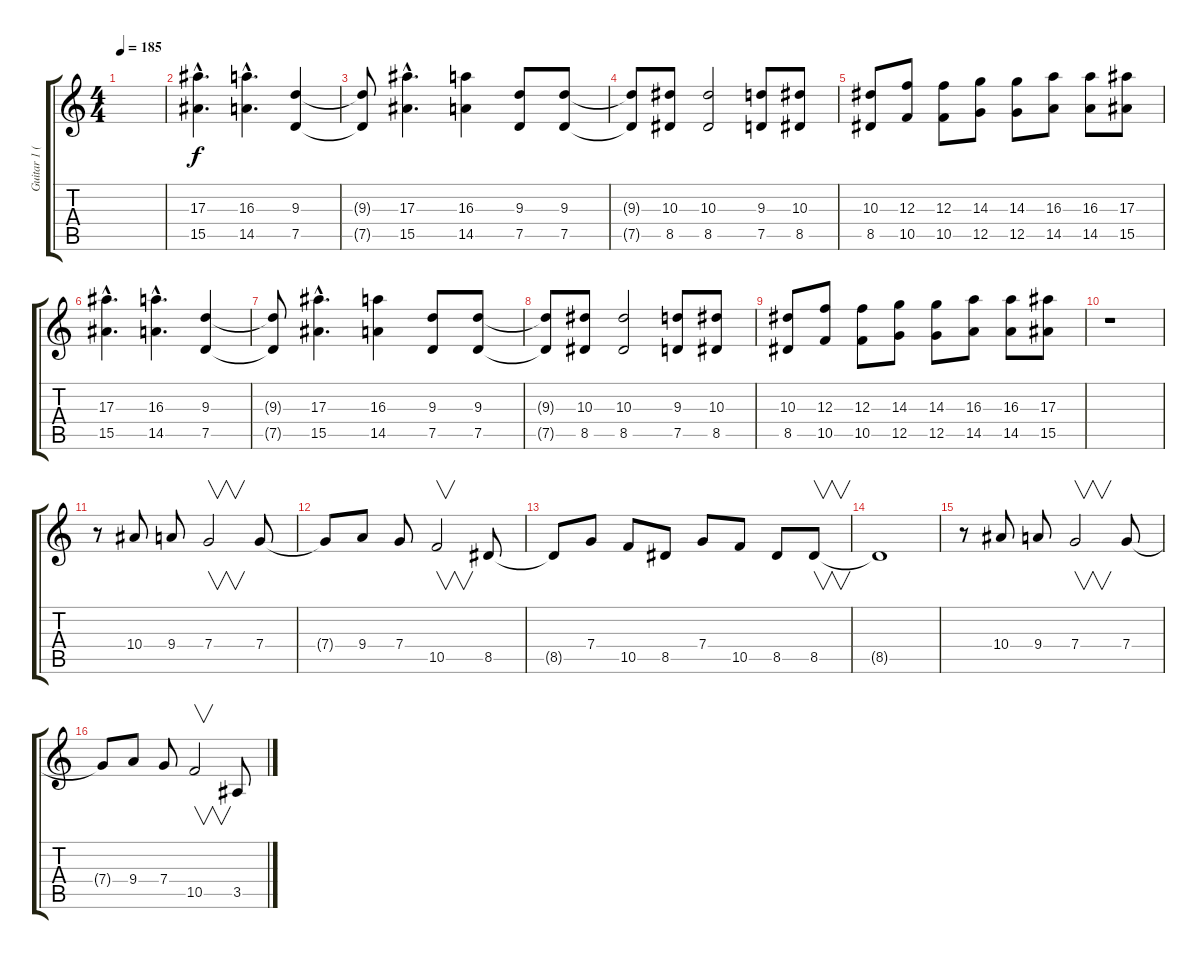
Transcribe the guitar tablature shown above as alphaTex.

\track ("Guitar 1 (Lead)" "Guitar 1 (") {instrument distortionguitar}
\staff {score tabs}
\tuning (D4 A3 F3 C3 G2 C2) {hide}
\ts (4 4)
\tempo 185
\clef g2
\ks c
|
(17.3{hac} 15.5{hac}).4{d balance 7} (16.3{hac} 14.5{hac}).4{d} (9.3 7.5).4 |
(9.3{t} 7.5{t}).8 (17.3{hac} 15.5{hac}).4{d} (16.3 14.5).4 (9.3 7.5).8 (9.3 7.5).8 |
(9.3{t} 7.5{t}).8 (10.3 8.5).8 (10.3 8.5).2 (9.3 7.5).8 (10.3 8.5).8 |
(10.3 8.5).8 (12.3 10.5).8 (12.3 10.5).8 (14.3 12.5).8 (14.3 12.5).8 (16.3 14.5).8 (16.3 14.5).8 (17.3 15.5).8 |
(17.3{hac} 15.5{hac}).4{d} (16.3{hac} 14.5{hac}).4{d} (9.3 7.5).4 |
(9.3{t} 7.5{t}).8 (17.3{hac} 15.5{hac}).4{d} (16.3 14.5).4 (9.3 7.5).8 (9.3 7.5).8 |
(9.3{t} 7.5{t}).8 (10.3 8.5).8 (10.3 8.5).2 (9.3 7.5).8 (10.3 8.5).8 |
(10.3 8.5).8 (12.3 10.5).8 (12.3 10.5).8 (14.3 12.5).8 (14.3 12.5).8 (16.3 14.5).8 (16.3 14.5).8 (17.3 15.5).8 |
r.1 |
r.8{balance 2} 10.4.8 9.4.8 7.4.2{v} 7.4.8 |
7.4{t}.8 9.4.8 7.4.8 10.5.2{v} 8.5.8 |
8.5{t}.8 7.4.8 10.5.8 8.5.8 7.4.8 10.5.8 8.5.8 8.5.8{v} |
8.5{t}.1 |
r.8 10.4.8 9.4.8 7.4.2{v} 7.4.8 |
7.4{t}.8 9.4.8 7.4.8 10.5.2{v} 3.5.8
